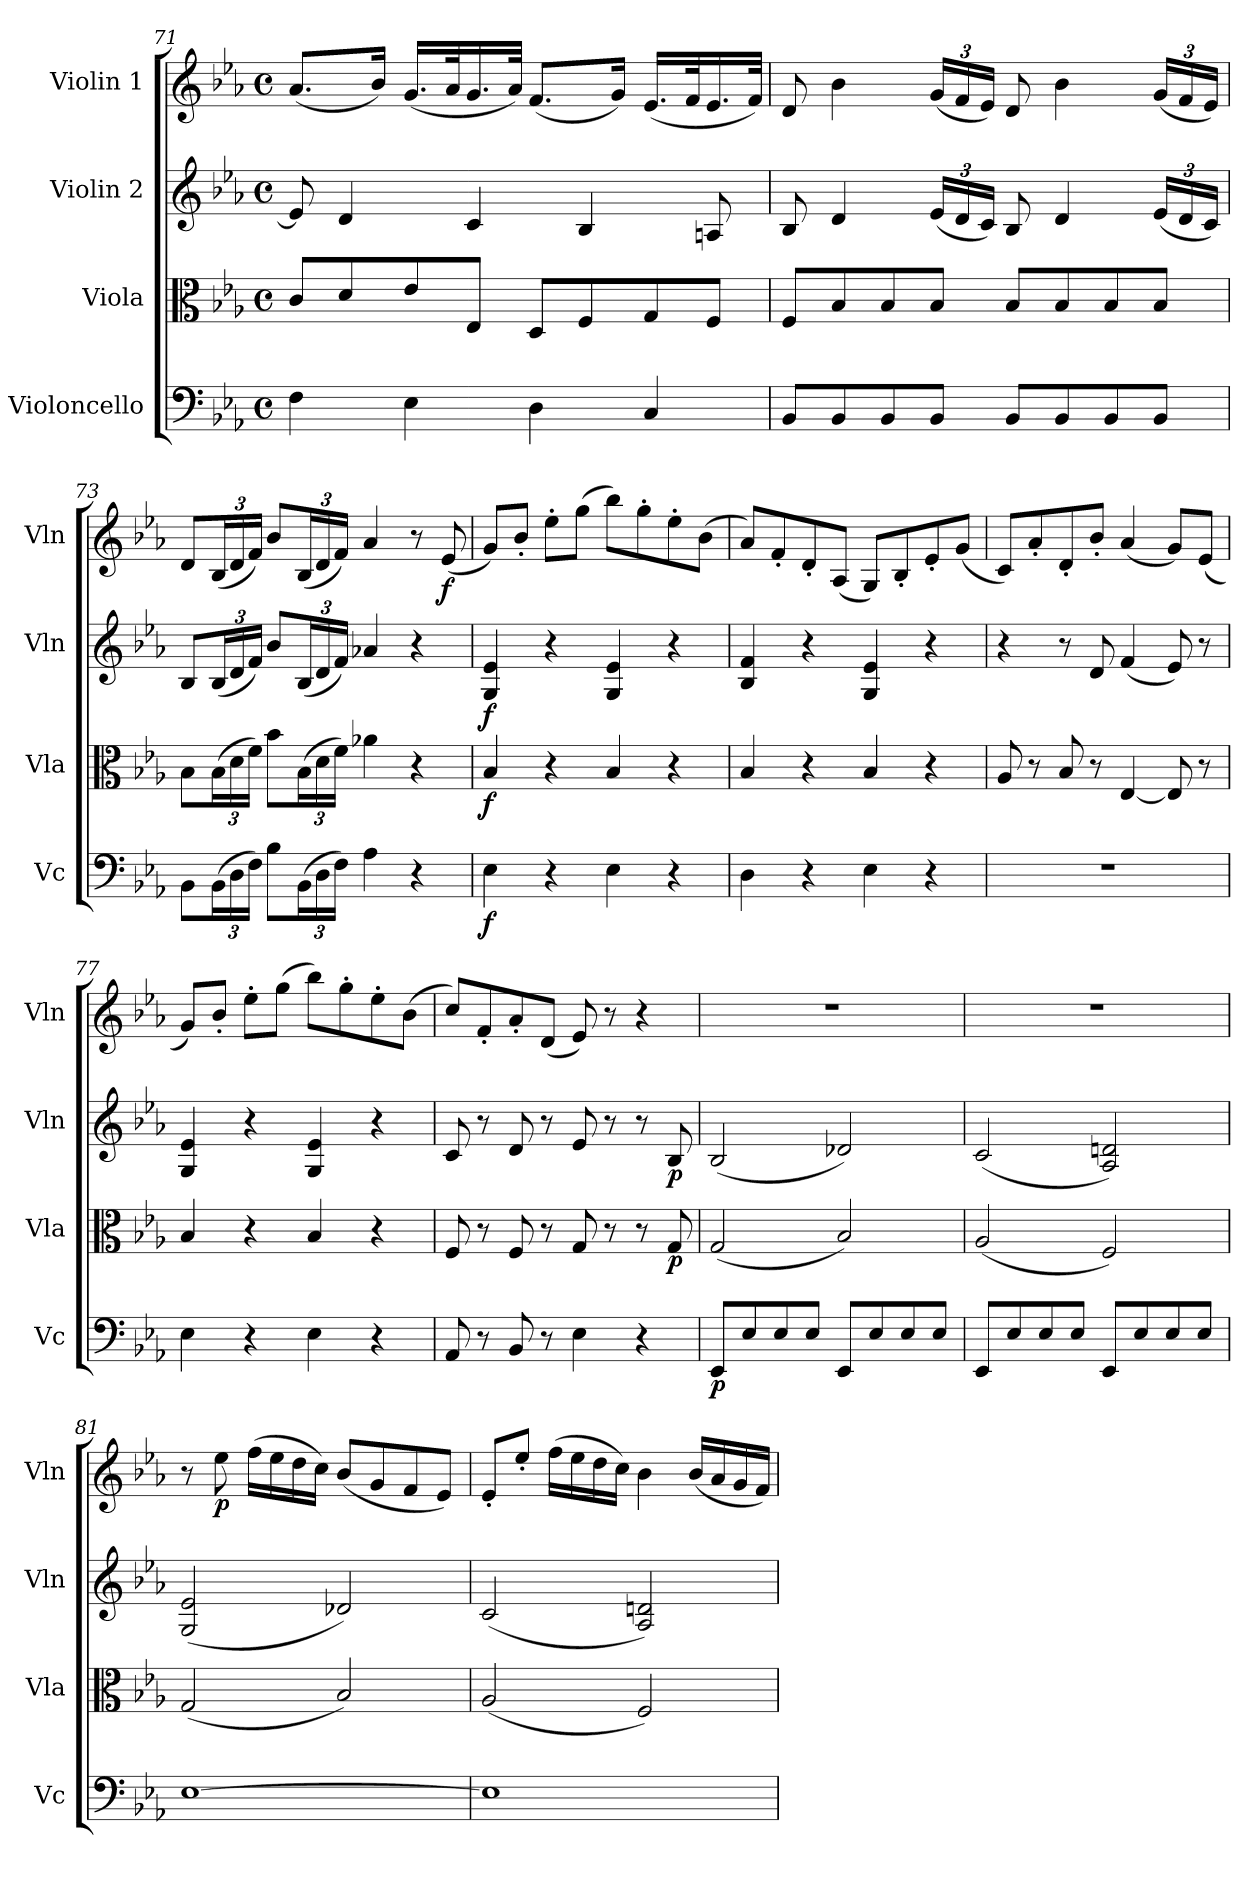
**kern	**dynam	**kern	**dynam	**kern	**dynam	**kern	**dynam
*part4	*part4	*part3	*part3	*part2	*part2	*part1	*part1
*staff4	*staff4	*staff3	*staff3	*staff2	*staff2	*staff1	*staff1
*I"Violoncello	*	*I"Viola	*	*I"Violin 2	*	*I"Violin 1	*
*I'Vc	*	*I'Vla	*	*I'Vln	*	*I'Vln	*
*clefF4	*	*clefC3	*	*clefG2	*	*clefG2	*
*k[b-e-a-]	*	*k[b-e-a-]	*	*k[b-e-a-]	*	*k[b-e-a-]	*
*M4/4	*	*M4/4	*	*M4/4	*	*M4/4	*
*met(c)	*	*met(c)	*	*met(c)	*	*met(c)	*
=71	=71	=71	=71	=71	=71	=71	=71
4F\	.	8c/L	.	8e-/]	.	(8.a-/L	.
.	.	8d/	.	4d/	.	.	.
.	.	.	.	.	.	16b-/Jk)	.
4E-\	.	8e-/	.	.	.	(16.g/LL	.
.	.	.	.	.	.	32a-/K	.
.	.	8E-/J	.	4c/	.	16.g/	.
.	.	.	.	.	.	32a-/JJk)	.
4D\	.	8D/L	.	.	.	(8.f/L	.
.	.	8F/	.	4B-/	.	.	.
.	.	.	.	.	.	16g/Jk)	.
4C/	.	8G/	.	.	.	(16.e-/LL	.
.	.	.	.	.	.	32f/K	.
.	.	8F/J	.	8An/	.	16.e-/	.
.	.	.	.	.	.	32f/JJk)	.
!!LO:LB:g=z
=72	=72	=72	=72	=72	=72	=72	=72
8BB-/L	.	8F/L	.	8B-/	.	8d/	.
8BB-/	.	8B-/	.	4d/	.	4b-\	.
8BB-/	.	8B-/	.	.	.	.	.
*	*	*	*	*Xbrackettup	*	*Xbrackettup	*
8BB-/J	.	8B-/J	.	(24e-/LL	.	(24g/LL	.
.	.	.	.	24d/	.	24f/	.
.	.	.	.	24c/JJ)	.	24e-/JJ)	.
8BB-/L	.	8B-/L	.	8B-/	.	8d/	.
8BB-/	.	8B-/	.	4d/	.	4b-\	.
8BB-/	.	8B-/	.	.	.	.	.
8BB-/J	.	8B-/J	.	(24e-/LL	.	(24g/LL	.
.	.	.	.	24d/	.	24f/	.
.	.	.	.	24c/JJ)	.	24e-/JJ)	.
!!LO:LB:g=z
=73	=73	=73	=73	=73	=73	=73	=73
8BB-\L	.	8B-\L	.	8B-/L	.	8d/L	.
*Xbrackettup	*	*Xbrackettup	*	*	*	*	*
(24BB-\L	.	(24B-\L	.	(24B-/L	.	(24B-/L	.
24D\	.	24d\	.	24d/	.	24d/	.
24F\JJ)	.	24f\JJ)	.	24f/JJ)	.	24f/JJ)	.
8B-\L	.	8b-\L	.	8b-/L	.	8b-/L	.
(24BB-\L	.	(24B-\L	.	(24B-/L	.	(24B-/L	.
24D\	.	24d\	.	24d/	.	24d/	.
24F\JJ)	.	24f\JJ)	.	24f/JJ)	.	24f/JJ)	.
4A-\	.	4a-X\	.	4a-X/	.	4a-/	.
4r	.	4r	.	4r	.	8r	.
!	!	!	!	!	!	!	!LO:DY:b
.	.	.	.	.	.	(8e-/	f
=74	=74	=74	=74	=74	=74	=74	=74
!	!LO:DY:b	!	!LO:DY:b	!	!LO:DY:b	!	!
4E-\	f	4B-/	f	4G/ 4e-/	f	8g/L)	.
.	.	.	.	.	.	8b-'/J	.
4r	.	4r	.	4r	.	8ee-'\L	.
.	.	.	.	.	.	(8gg\J	.
4E-\	.	4B-/	.	4G/ 4e-/	.	8bb-\L)	.
.	.	.	.	.	.	8gg'\	.
4r	.	4r	.	4r	.	8ee-'\	.
.	.	.	.	.	.	(8b-\J	.
=75	=75	=75	=75	=75	=75	=75	=75
4D\	.	4B-/	.	4B-/ 4f/	.	8a-/L)	.
.	.	.	.	.	.	8f'/	.
4r	.	4r	.	4r	.	8d'/	.
.	.	.	.	.	.	(8A-/J	.
4E-\	.	4B-/	.	4G/ 4e-/	.	8G/L)	.
.	.	.	.	.	.	8B-'/	.
4r	.	4r	.	4r	.	8e-'/	.
.	.	.	.	.	.	(8g/J	.
=76	=76	=76	=76	=76	=76	=76	=76
1r	.	8A-/	.	4r	.	8c/L)	.
.	.	8r	.	.	.	8a-'/	.
.	.	8B-/	.	8r	.	8d'/	.
.	.	8r	.	8d/	.	8b-'/J	.
.	.	[4E-/	.	(4f/	.	(4a-/	.
.	.	8E-/]	.	8e-/)	.	8g/L)	.
.	.	8r	.	8r	.	(8e-/J	.
!!LO:LB:g=z
=77	=77	=77	=77	=77	=77	=77	=77
4E-\	.	4B-/	.	4G/ 4e-/	.	8g/L)	.
.	.	.	.	.	.	8b-'/J	.
4r	.	4r	.	4r	.	8ee-'\L	.
.	.	.	.	.	.	(8gg\J	.
4E-\	.	4B-/	.	4G/ 4e-/	.	8bb-\L)	.
.	.	.	.	.	.	8gg'\	.
4r	.	4r	.	4r	.	8ee-'\	.
.	.	.	.	.	.	(8b-\J	.
!!LO:PB:g=z
=78	=78	=78	=78	=78	=78	=78	=78
8AA-/	.	8F/	.	8c/	.	8cc/L)	.
8r	.	8r	.	8r	.	8f'/	.
8BB-/	.	8F/	.	8d/	.	8a-'/	.
8r	.	8r	.	8r	.	(8d/J	.
4E-\	.	8G/	.	8e-/	.	8e-/)	.
.	.	8r	.	8r	.	8r	.
4r	.	8r	.	8r	.	4r	.
!	!	!	!LO:DY:b	!	!LO:DY:b	!	!
.	.	8G/	p	8B-/	p	.	.
=79	=79	=79	=79	=79	=79	=79	=79
!	!LO:DY:b	!	!	!	!	!	!
8EE-/L	p	(2G/	.	(2B-/	.	1r	.
8E-/	.	.	.	.	.	.	.
8E-/	.	.	.	.	.	.	.
8E-/J	.	.	.	.	.	.	.
8EE-/L	.	2B-/)	.	2d-X/)	.	.	.
8E-/	.	.	.	.	.	.	.
8E-/	.	.	.	.	.	.	.
8E-/J	.	.	.	.	.	.	.
=80	=80	=80	=80	=80	=80	=80	=80
8EE-/L	.	(2A-/	.	(2c/	.	1r	.
8E-/	.	.	.	.	.	.	.
8E-/	.	.	.	.	.	.	.
8E-/J	.	.	.	.	.	.	.
8EE-/L	.	2F/)	.	2A-/ 2dn/)	.	.	.
8E-/	.	.	.	.	.	.	.
8E-/	.	.	.	.	.	.	.
8E-/J	.	.	.	.	.	.	.
=81	=81	=81	=81	=81	=81	=81	=81
[1E-	.	(2G/	.	(2G/ 2e-/	.	8r	.
!	!	!	!	!	!	!	!LO:DY:b
.	.	.	.	.	.	8ee-\	p
.	.	.	.	.	.	(16ff\LL	.
.	.	.	.	.	.	16ee-\	.
.	.	.	.	.	.	16dd\	.
.	.	.	.	.	.	16cc\JJ)	.
.	.	2B-/)	.	2d-X/)	.	(8b-/L	.
.	.	.	.	.	.	8g/	.
.	.	.	.	.	.	8f/	.
.	.	.	.	.	.	8e-/J)	.
!!LO:LB:g=z
=82	=82	=82	=82	=82	=82	=82	=82
1E-]	.	(2A-/	.	(2c/	.	8e-'/L	.
.	.	.	.	.	.	8ee-'/J	.
.	.	.	.	.	.	(16ff\LL	.
.	.	.	.	.	.	16ee-\	.
.	.	.	.	.	.	16dd\	.
.	.	.	.	.	.	16cc\JJ)	.
.	.	2F/)	.	2A-/ 2dn/)	.	4b-\	.
.	.	.	.	.	.	(16b-/LL	.
.	.	.	.	.	.	16a-/	.
.	.	.	.	.	.	16g/	.
.	.	.	.	.	.	16f/JJ)	.
=	=	=	=	=	=	=	=
*-	*-	*-	*-	*-	*-	*-	*-
